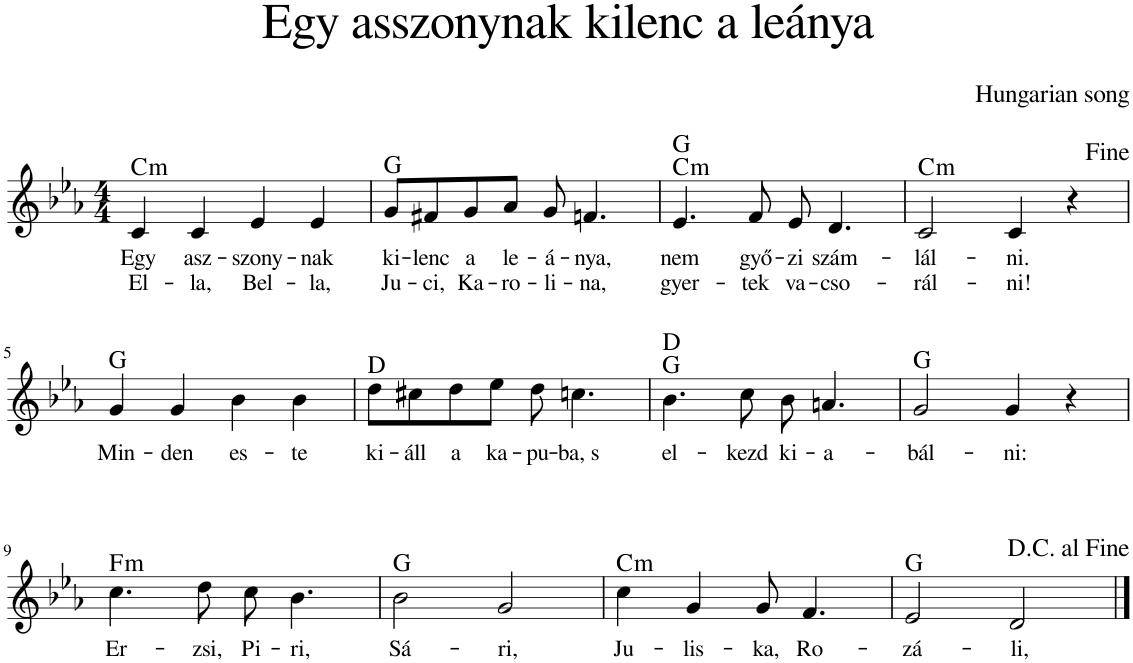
**kern	**text	**text	**harte
*part1	*part1	*part1	*part1
*staff1	*staff1	*staff1	*
*I"Choir	*	*	*
*I'Ch	*	*	*
*clefG2	*	*	*
*k[b-e-a-]	*	*	*
*M4/4	*	*	*
=1	=1	=1	=1
!	!LO:LY:b	!LO:LY:b	!LO:H:kt=m
4c/	Egy	El-	C:min
!	!LO:LY:b	!LO:LY:b	!
4c/	asz-	-la,	.
!	!LO:LY:b	!LO:LY:b	!
4e-/	-szony-	Bel-	.
!	!LO:LY:b	!LO:LY:b	!
4e-/	-nak	-la,	.
=2	=2	=2	=2
!	!LO:LY:b	!LO:LY:b	!
8g/L	ki-	Ju-	G:maj
!	!LO:LY:b	!LO:LY:b	!
8f#X/	-lenc	-ci,	.
!	!LO:LY:b	!LO:LY:b	!
8g/	a	Ka-	.
!	!LO:LY:b	!LO:LY:b	!
8a-/J	le-	-ro-	.
!	!LO:LY:b	!LO:LY:b	!
8g/	-á-	-li-	.
!	!LO:LY:b	!LO:LY:b	!
4.fn/	-nya,	-na,	.
=3	=3	=3	=3
!	!LO:LY:b	!LO:LY:b	!LO:H:n=1:kt=m
4.e-/	nem	gyer-	C:min G:maj
!	!LO:LY:b	!LO:LY:b	!
8f/	győ-	-tek	.
!	!LO:LY:b	!LO:LY:b	!
8e-/	-zi	va-	.
!	!LO:LY:b	!LO:LY:b	!
4.d/	szám-	-cso-	.
=4	=4	=4	=4
!	!LO:LY:b	!LO:LY:b	!LO:H:kt=m
2c/	-lál-	-rál-	C:min
!	!LO:LY:b	!LO:LY:b	!
4c/	-ni.	-ni!	.
4r	.	.	.
!!LO:LB:g=z
=5	=5	=5	=5
!	!LO:LY:b	!	!
4g/	Min-	.	G:maj
!	!LO:LY:b	!	!
4g/	-den	.	.
!	!LO:LY:b	!	!
4b-\	es-	.	.
!	!LO:LY:b	!	!
4b-\	-te	.	.
=6	=6	=6	=6
!	!LO:LY:b	!	!
8dd\L	ki-	.	D:maj
!	!LO:LY:b	!	!
8cc#X\	-áll	.	.
!	!LO:LY:b	!	!
8dd\	a	.	.
!	!LO:LY:b	!	!
8ee-\J	ka-	.	.
!	!LO:LY:b	!	!
8dd\	-pu-	.	.
!	!LO:LY:b	!	!
4.ccn\	-ba, s	.	.
=7	=7	=7	=7
!	!LO:LY:b	!	!
4.b-\	el-	.	G:maj D:maj
!	!LO:LY:b	!	!
8cc\	-kezd	.	.
!	!LO:LY:b	!	!
8b-\	ki-	.	.
!	!LO:LY:b	!	!
4.an/	-a-	.	.
=8	=8	=8	=8
!	!LO:LY:b	!	!
2g/	-bál-	.	G:maj
!	!LO:LY:b	!	!
4g/	-ni:	.	.
4r	.	.	.
!!LO:LB:g=z
=9	=9	=9	=9
!	!LO:LY:b	!	!LO:H:kt=m
4.cc\	Er-	.	F:min
!	!LO:LY:b	!	!
8dd\	-zsi,	.	.
!	!LO:LY:b	!	!
8cc\	Pi-	.	.
!	!LO:LY:b	!	!
4.b-\	-ri,	.	.
=10	=10	=10	=10
!	!LO:LY:b	!	!
2b-\	Sá-	.	G:maj
!	!LO:LY:b	!	!
2g/	-ri,	.	.
=11	=11	=11	=11
!	!LO:LY:b	!	!LO:H:kt=m
4cc\	Ju-	.	C:min
!	!LO:LY:b	!	!
4g/	-lis-	.	.
!	!LO:LY:b	!	!
8g/	-ka,	.	.
!	!LO:LY:b	!	!
4.f/	Ro-	.	.
=12	=12	=12	=12
!	!LO:LY:b	!	!
2e-/	-zá-	.	G:maj
!	!LO:LY:b	!	!
2d/	-li,	.	.
==	==	==	==
*-	*-	*-	*-
